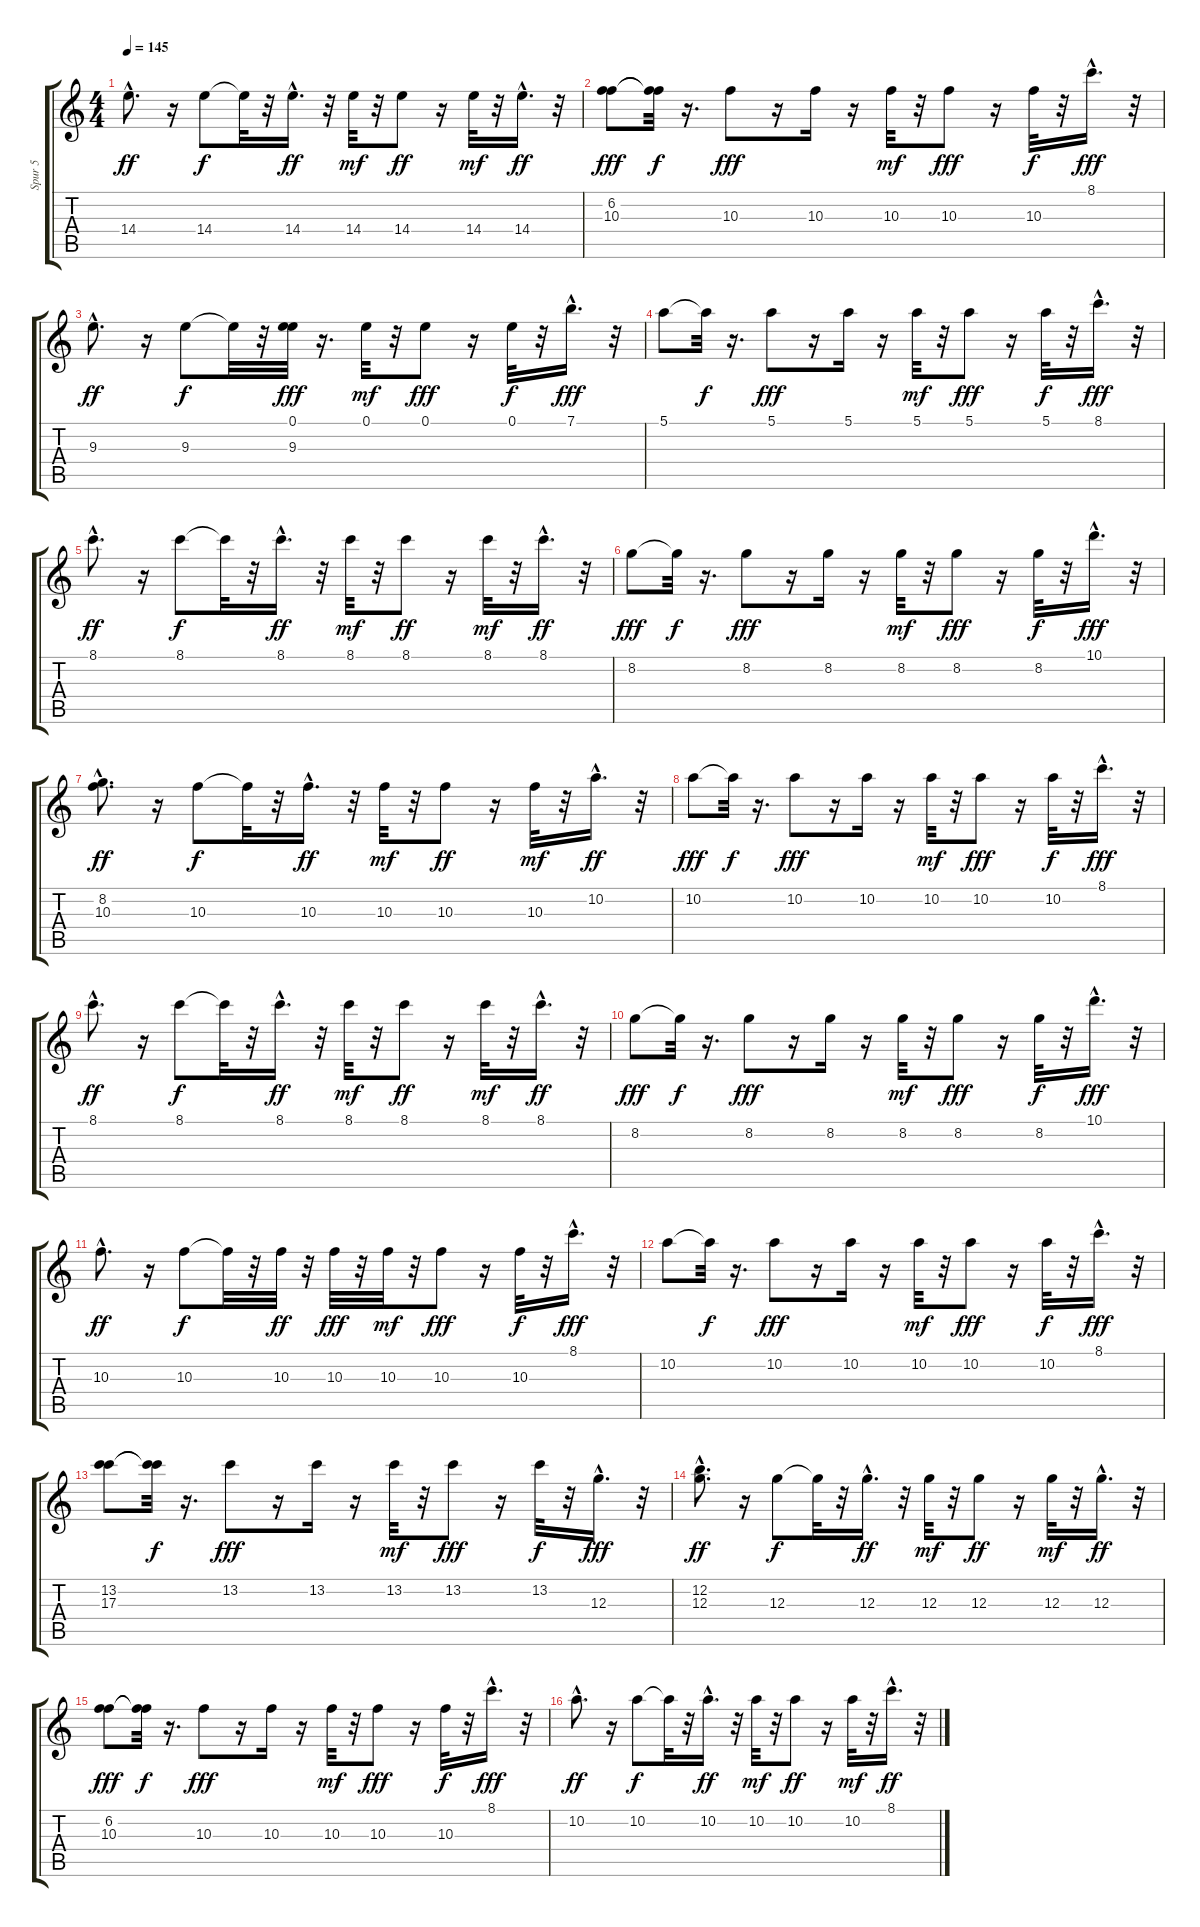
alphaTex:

\track ("Spur 5" "Spur 5") {instrument electricbassfinger}
\staff {score tabs}
\tuning (E4 B3 G3 D3 A2 E2) {hide}
\ts (4 4)
\tempo 145
\clef g2
\ks c
14.4{hac}.8{d dy ff} r.16 14.4.8{dy f} 14.4{t}.32 r.32 14.4{hac}.16{d dy ff} r.32 14.4.32{dy mf} r.32 14.4.8{dy ff} r.16 14.4.32{dy mf} r.32 14.4{hac}.16{d dy ff} r.32 |
(6.2 10.3).8{dy fff} (6.2{t} 10.3{t}).32{dy f} r.16{d} 10.3.8{dy fff} r.16 10.3.16 r.16 10.3.32{dy mf} r.32 10.3.8{dy fff} r.16 10.3.32{dy f} r.32 8.1{hac}.16{d dy fff} r.32 |
9.3{hac}.8{d dy ff} r.16 9.3.8{dy f} 9.3{t}.32 r.32 (0.1 9.3).32{dy fff} r.16{d} 0.1.32{dy mf} r.32 0.1.8{dy fff} r.16 0.1.32{dy f} r.32 7.1{hac}.16{d dy fff} r.32 |
5.1.8 5.1{t}.32{dy f} r.16{d} 5.1.8{dy fff} r.16 5.1.16 r.16 5.1.32{dy mf} r.32 5.1.8{dy fff} r.16 5.1.32{dy f} r.32 8.1{hac}.16{d dy fff} r.32 |
8.1{hac}.8{d dy ff} r.16 8.1.8{dy f} 8.1{t}.32 r.32 8.1{hac}.16{d dy ff} r.32 8.1.32{dy mf} r.32 8.1.8{dy ff} r.16 8.1.32{dy mf} r.32 8.1{hac}.16{d dy ff} r.32 |
8.2.8{dy fff} 8.2{t}.32{dy f} r.16{d} 8.2.8{dy fff} r.16 8.2.16 r.16 8.2.32{dy mf} r.32 8.2.8{dy fff} r.16 8.2.32{dy f} r.32 10.1{hac}.16{d dy fff} r.32 |
(8.2 10.3{hac}).8{d dy ff} r.16 10.3.8{dy f} 10.3{t}.32 r.32 10.3{hac}.16{d dy ff} r.32 10.3.32{dy mf} r.32 10.3.8{dy ff} r.16 10.3.32{dy mf} r.32 10.2{hac}.16{d dy ff} r.32 |
10.2.8{dy fff} 10.2{t}.32{dy f} r.16{d} 10.2.8{dy fff} r.16 10.2.16 r.16 10.2.32{dy mf} r.32 10.2.8{dy fff} r.16 10.2.32{dy f} r.32 8.1{hac}.16{d dy fff} r.32 |
8.1{hac}.8{d dy ff} r.16 8.1.8{dy f} 8.1{t}.32 r.32 8.1{hac}.16{d dy ff} r.32 8.1.32{dy mf} r.32 8.1.8{dy ff} r.16 8.1.32{dy mf} r.32 8.1{hac}.16{d dy ff} r.32 |
8.2.8{dy fff} 8.2{t}.32{dy f} r.16{d} 8.2.8{dy fff} r.16 8.2.16 r.16 8.2.32{dy mf} r.32 8.2.8{dy fff} r.16 8.2.32{dy f} r.32 10.1{hac}.16{d dy fff} r.32 |
10.3{hac}.8{d dy ff} r.16 10.3.8{dy f} 10.3{t}.32 r.32 10.3.32{dy ff} r.32 10.3.32{dy fff} r.32 10.3.32{dy mf} r.32 10.3.8{dy fff} r.16 10.3.32{dy f} r.32 8.1{hac}.16{d dy fff} r.32 |
10.2.8 10.2{t}.32{dy f} r.16{d} 10.2.8{dy fff} r.16 10.2.16 r.16 10.2.32{dy mf} r.32 10.2.8{dy fff} r.16 10.2.32{dy f} r.32 8.1{hac}.16{d dy fff} r.32 |
(13.2 17.3).8 (13.2{t} 17.3{t}).32{dy f} r.16{d} 13.2.8{dy fff} r.16 13.2.16 r.16 13.2.32{dy mf} r.32 13.2.8{dy fff} r.16 13.2.32{dy f} r.32 12.3{hac}.16{d dy fff} r.32 |
(12.2 12.3{hac}).8{d dy ff} r.16 12.3.8{dy f} 12.3{t}.32 r.32 12.3{hac}.16{d dy ff} r.32 12.3.32{dy mf} r.32 12.3.8{dy ff} r.16 12.3.32{dy mf} r.32 12.3{hac}.16{d dy ff} r.32 |
(6.2 10.3).8{dy fff} (6.2{t} 10.3{t}).32{dy f} r.16{d} 10.3.8{dy fff} r.16 10.3.16 r.16 10.3.32{dy mf} r.32 10.3.8{dy fff} r.16 10.3.32{dy f} r.32 8.1{hac}.16{d dy fff} r.32 |
10.2{hac}.8{d dy ff} r.16 10.2.8{dy f} 10.2{t}.32 r.32 10.2{hac}.16{d dy ff} r.32 10.2.32{dy mf} r.32 10.2.8{dy ff} r.16 10.2.32{dy mf} r.32 8.1{hac}.16{d dy ff} r.32
